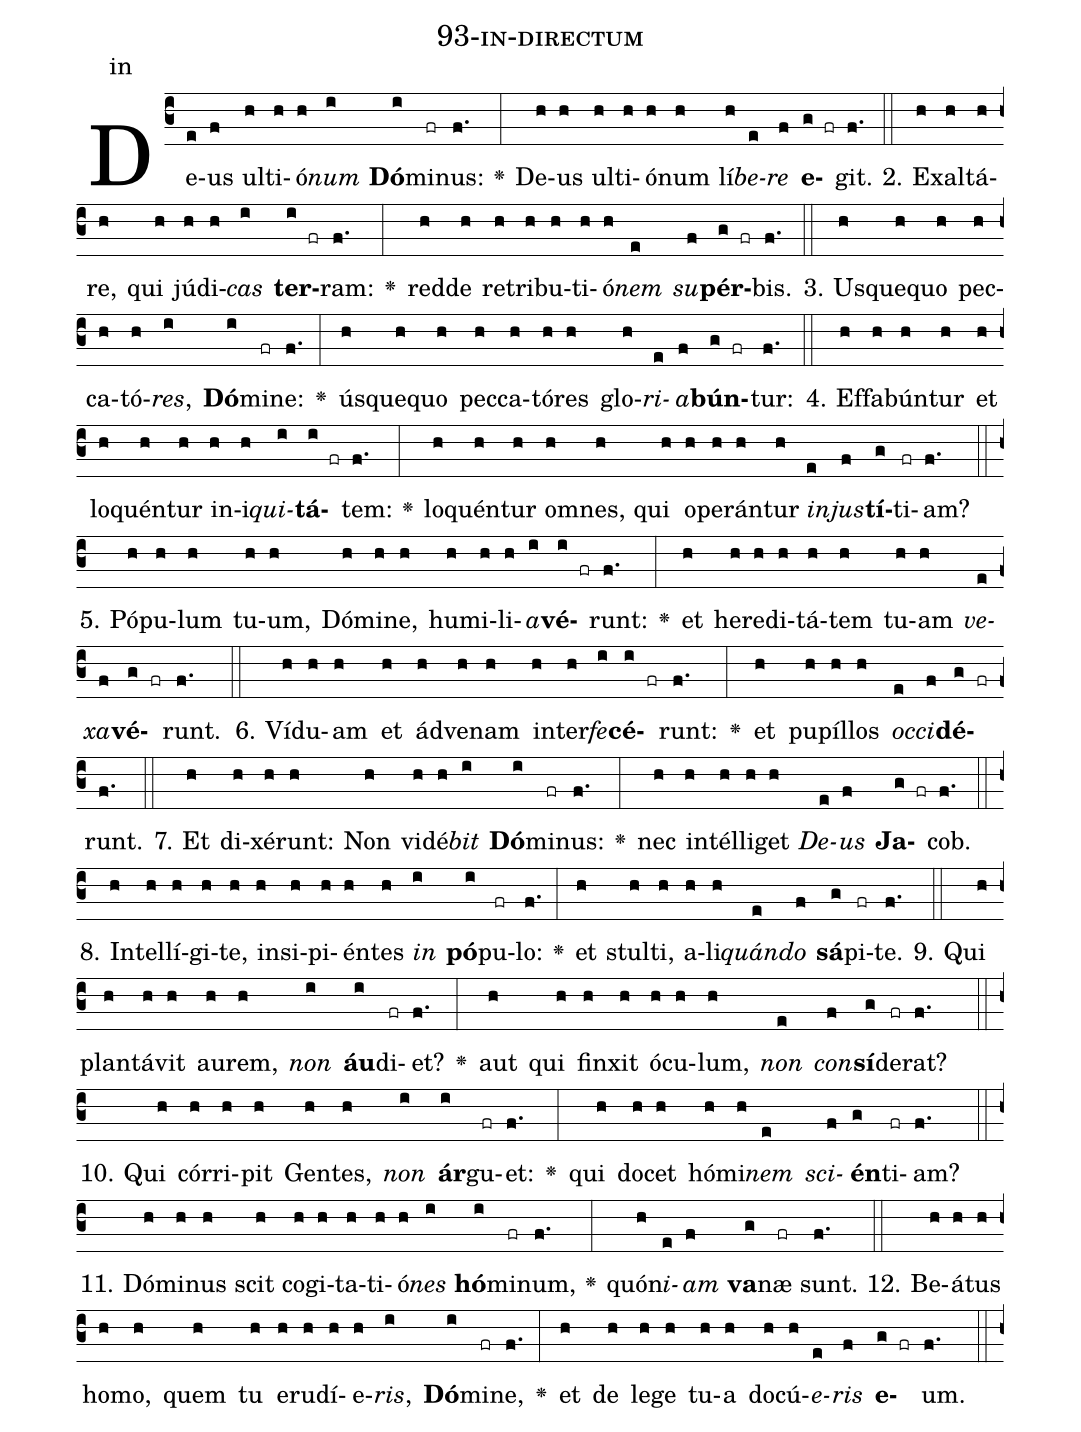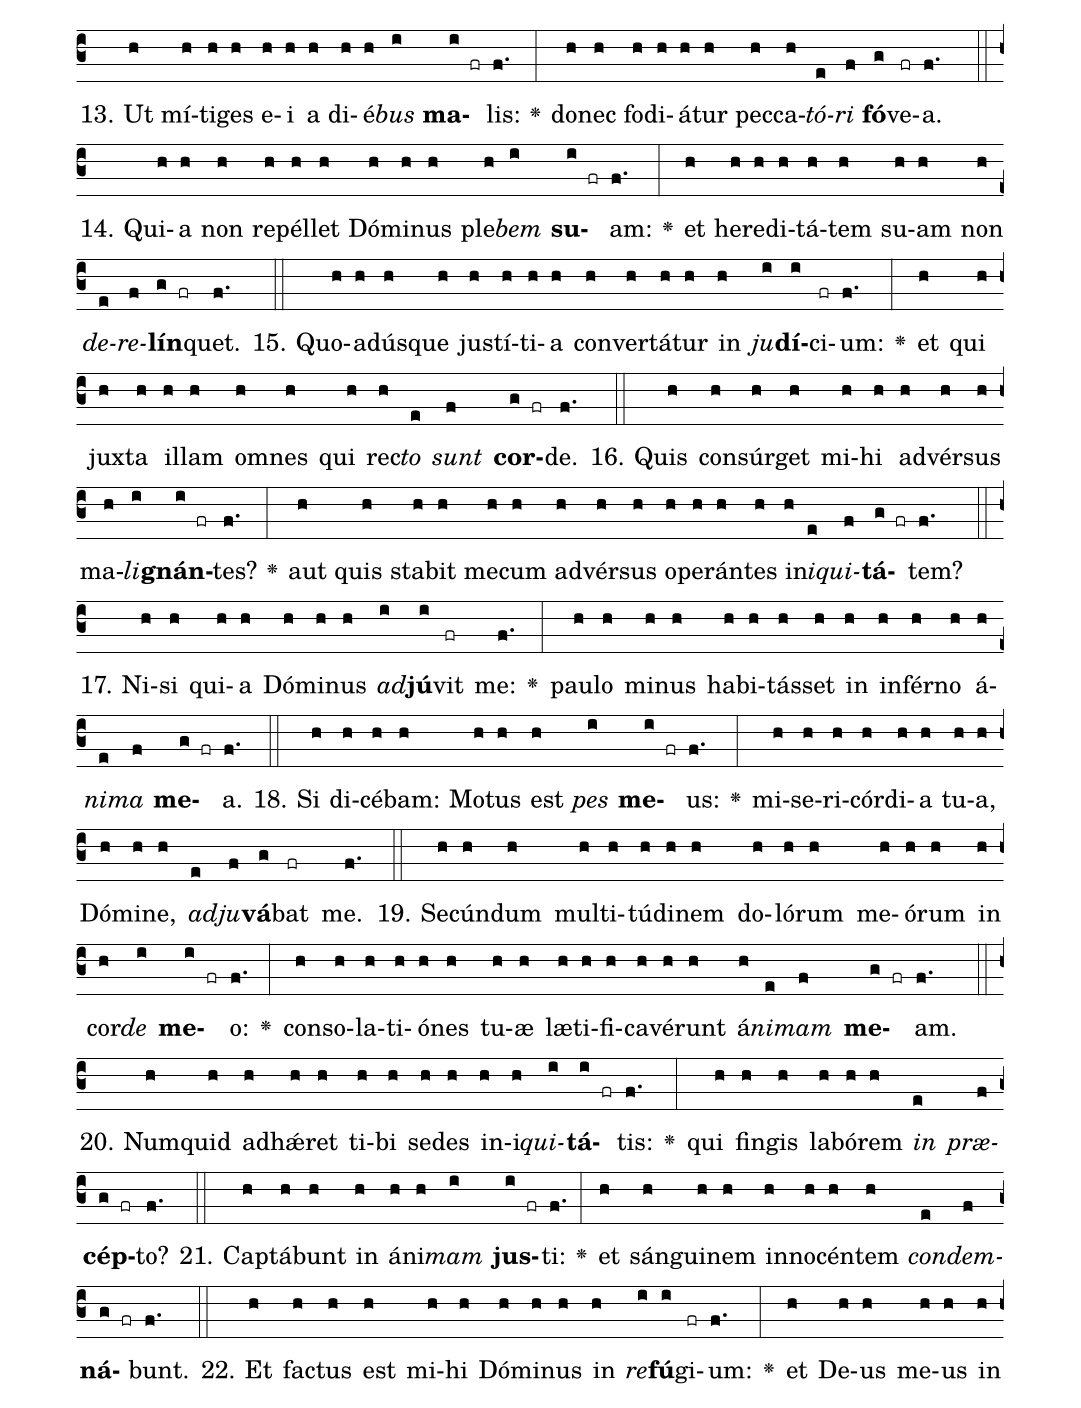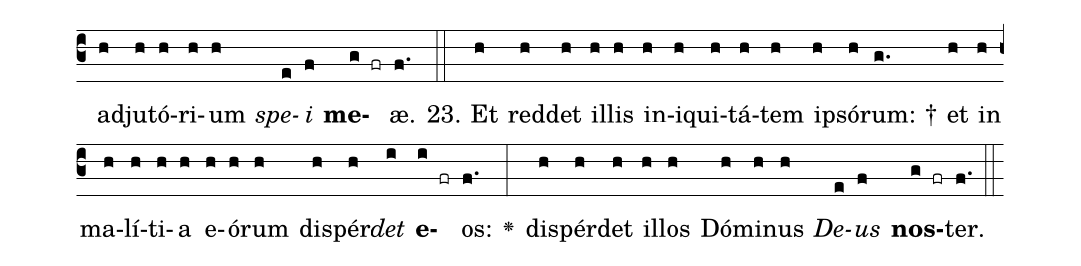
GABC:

name: 93-in-directum;
annotation: in;
%%
(c3)De(e)us(f) ul(h)ti(h)ó(h)<i>num</i>(i) <b>Dó</b>(i)mi(fr)nus:(f.) <v>\greheightstar</v>(:) De(h)us(h) ul(h)ti(h)ó(h)num(h) lí(h)<i>be</i>(e)<i>re</i>(f) <b>e</b>(g fr)git.(f.) (::)
2. Ex(h)al(h)tá(h)re,(h) qui(h) jú(h)di(h)<i>cas</i>(i) <b>ter</b>(i fr)ram:(f.) <v>\greheightstar</v>(:) red(h)de(h) re(h)tri(h)bu(h)ti(h)ó(h)<i>nem</i>(e) <i>su</i>(f)<b>pér</b>(g fr)bis.(f.) (::)
3. Us(h)que(h)quo(h) pec(h)ca(h)tó(h)<i>res</i>,(i) <b>Dó</b>(i)mi(fr)ne:(f.) <v>\greheightstar</v>(:) ús(h)que(h)quo(h) pec(h)ca(h)tó(h)res(h) glo(h)<i>ri</i>(e)<i>a</i>(f)<b>bún</b>(g fr)tur:(f.) (::)
4. Ef(h)fa(h)bún(h)tur(h) et(h) lo(h)quén(h)tur(h) in(h)i(h)<i>qui</i>(i)<b>tá</b>(i fr)tem:(f.) <v>\greheightstar</v>(:) lo(h)quén(h)tur(h) om(h)nes,(h) qui(h) o(h)pe(h)rán(h)tur(h) <i>in</i>(e)<i>jus</i>(f)<b>tí</b>(g)ti(fr)am?(f.) (::)
5. Pó(h)pu(h)lum(h) tu(h)um,(h) Dó(h)mi(h)ne,(h) hu(h)mi(h)li(h)<i>a</i>(i)<b>vé</b>(i fr)runt:(f.) <v>\greheightstar</v>(:) et(h) he(h)re(h)di(h)tá(h)tem(h) tu(h)am(h) <i>ve</i>(e)<i>xa</i>(f)<b>vé</b>(g fr)runt.(f.) (::)
6. Ví(h)du(h)am(h) et(h) ád(h)ve(h)nam(h) in(h)ter(h)<i>fe</i>(i)<b>cé</b>(i fr)runt:(f.) <v>\greheightstar</v>(:) et(h) pu(h)píl(h)los(h) <i>oc</i>(e)<i>ci</i>(f)<b>dé</b>(g fr)runt.(f.) (::)
7. Et(h) di(h)xé(h)runt:(h) Non(h) vi(h)dé(h)<i>bit</i>(i) <b>Dó</b>(i)mi(fr)nus:(f.) <v>\greheightstar</v>(:) nec(h) in(h)tél(h)li(h)get(h) <i>De</i>(e)<i>us</i>(f) <b>Ja</b>(g fr)cob.(f.) (::)
8. In(h)tel(h)lí(h)gi(h)te,(h) in(h)si(h)pi(h)én(h)tes(h) <i>in</i>(i) <b>pó</b>(i)pu(fr)lo:(f.) <v>\greheightstar</v>(:) et(h) stul(h)ti,(h) a(h)li(h)<i>quán</i>(e)<i>do</i>(f) <b>sá</b>(g)pi(fr)te.(f.) (::)
9. Qui(h) plan(h)tá(h)vit(h) au(h)rem,(h) <i>non</i>(i) <b>áu</b>(i)di(fr)et?(f.) <v>\greheightstar</v>(:) aut(h) qui(h) fin(h)xit(h) ó(h)cu(h)lum,(h) <i>non</i>(e) <i>con</i>(f)<b>sí</b>(g)de(fr)rat?(f.) (::)
10. Qui(h) cór(h)ri(h)pit(h) Gen(h)tes,(h) <i>non</i>(i) <b>ár</b>(i)gu(fr)et:(f.) <v>\greheightstar</v>(:) qui(h) do(h)cet(h) hó(h)mi(h)<i>nem</i>(e) <i>sci</i>(f)<b>én</b>(g)ti(fr)am?(f.) (::)
11. Dó(h)mi(h)nus(h) scit(h) co(h)gi(h)ta(h)ti(h)ó(h)<i>nes</i>(i) <b>hó</b>(i)mi(fr)num,(f.) <v>\greheightstar</v>(:) quón(h)<i>i</i>(e)<i>am</i>(f) <b>va</b>(g)næ(fr) sunt.(f.) (::)
12. Be(h)á(h)tus(h) ho(h)mo,(h) quem(h) tu(h) e(h)ru(h)dí(h)e(h)<i>ris</i>,(i) <b>Dó</b>(i)mi(fr)ne,(f.) <v>\greheightstar</v>(:) et(h) de(h) le(h)ge(h) tu(h)a(h) do(h)cú(h)<i>e</i>(e)<i>ris</i>(f) <b>e</b>(g fr)um.(f.) (::)
13. Ut(h) mí(h)ti(h)ges(h) e(h)i(h) a(h) di(h)é(h)<i>bus</i>(i) <b>ma</b>(i fr)lis:(f.) <v>\greheightstar</v>(:) do(h)nec(h) fo(h)di(h)á(h)tur(h) pec(h)ca(h)<i>tó</i>(e)<i>ri</i>(f) <b>fó</b>(g)ve(fr)a.(f.) (::)
14. Qui(h)a(h) non(h) re(h)pél(h)let(h) Dó(h)mi(h)nus(h) ple(h)<i>bem</i>(i) <b>su</b>(i fr)am:(f.) <v>\greheightstar</v>(:) et(h) he(h)re(h)di(h)tá(h)tem(h) su(h)am(h) non(h) <i>de</i>(e)<i>re</i>(f)<b>lín</b>(g fr)quet.(f.) (::)
15. Quo(h)ad(h)ús(h)que(h) jus(h)tí(h)ti(h)a(h) con(h)ver(h)tá(h)tur(h) in(h) <i>ju</i>(i)<b>dí</b>(i)ci(fr)um:(f.) <v>\greheightstar</v>(:) et(h) qui(h) jux(h)ta(h) il(h)lam(h) om(h)nes(h) qui(h) rec(h)<i>to</i>(e) <i>sunt</i>(f) <b>cor</b>(g fr)de.(f.) (::)
16. Quis(h) con(h)súr(h)get(h) mi(h)hi(h) ad(h)vér(h)sus(h) ma(h)<i>li</i>(i)<b>gnán</b>(i fr)tes?(f.) <v>\greheightstar</v>(:) aut(h) quis(h) sta(h)bit(h) me(h)cum(h) ad(h)vér(h)sus(h) o(h)pe(h)rán(h)tes(h) in(h)<i>i</i>(e)<i>qui</i>(f)<b>tá</b>(g fr)tem?(f.) (::)
17. Ni(h)si(h) qui(h)a(h) Dó(h)mi(h)nus(h) <i>ad</i>(i)<b>jú</b>(i)vit(fr) me:(f.) <v>\greheightstar</v>(:) pau(h)lo(h) mi(h)nus(h) ha(h)bi(h)tás(h)set(h) in(h) in(h)fér(h)no(h) á(h)<i>ni</i>(e)<i>ma</i>(f) <b>me</b>(g fr)a.(f.) (::)
18. Si(h) di(h)cé(h)bam:(h) Mo(h)tus(h) est(h) <i>pes</i>(i) <b>me</b>(i fr)us:(f.) <v>\greheightstar</v>(:) mi(h)se(h)ri(h)cór(h)di(h)a(h) tu(h)a,(h) Dó(h)mi(h)ne,(h) <i>ad</i>(e)<i>ju</i>(f)<b>vá</b>(g)bat(fr) me.(f.) (::)
19. Se(h)cún(h)dum(h) mul(h)ti(h)tú(h)di(h)nem(h) do(h)ló(h)rum(h) me(h)ó(h)rum(h) in(h) cor(h)<i>de</i>(i) <b>me</b>(i fr)o:(f.) <v>\greheightstar</v>(:) con(h)so(h)la(h)ti(h)ó(h)nes(h) tu(h)æ(h) læ(h)ti(h)fi(h)ca(h)vé(h)runt(h) á(h)<i>ni</i>(e)<i>mam</i>(f) <b>me</b>(g fr)am.(f.) (::)
20. Num(h)quid(h) ad(h)hǽ(h)ret(h) ti(h)bi(h) se(h)des(h) in(h)i(h)<i>qui</i>(i)<b>tá</b>(i fr)tis:(f.) <v>\greheightstar</v>(:) qui(h) fin(h)gis(h) la(h)bó(h)rem(h) <i>in</i>(e) <i>præ</i>(f)<b>cép</b>(g fr)to?(f.) (::)
21. Cap(h)tá(h)bunt(h) in(h) á(h)ni(h)<i>mam</i>(i) <b>jus</b>(i fr)ti:(f.) <v>\greheightstar</v>(:) et(h) sán(h)gui(h)nem(h) in(h)no(h)cén(h)tem(h) <i>con</i>(e)<i>dem</i>(f)<b>ná</b>(g fr)bunt.(f.) (::)
22. Et(h) fac(h)tus(h) est(h) mi(h)hi(h) Dó(h)mi(h)nus(h) in(h) <i>re</i>(i)<b>fú</b>(i)gi(fr)um:(f.) <v>\greheightstar</v>(:) et(h) De(h)us(h) me(h)us(h) in(h) ad(h)ju(h)tó(h)ri(h)um(h) <i>spe</i>(e)<i>i</i>(f) <b>me</b>(g fr)æ.(f.) (::)
23. Et(h) red(h)det(h) il(h)lis(h) in(h)i(h)qui(h)tá(h)tem(h) ip(h)só(h)rum: †(g.) et(h) in(h) ma(h)lí(h)ti(h)a(h) e(h)ó(h)rum(h) dis(h)pér(h)<i>det</i>(i) <b>e</b>(i fr)os:(f.) <v>\greheightstar</v>(:) dis(h)pér(h)det(h) il(h)los(h) Dó(h)mi(h)nus(h) <i>De</i>(e)<i>us</i>(f) <b>nos</b>(g fr)ter.(f.) (::)
